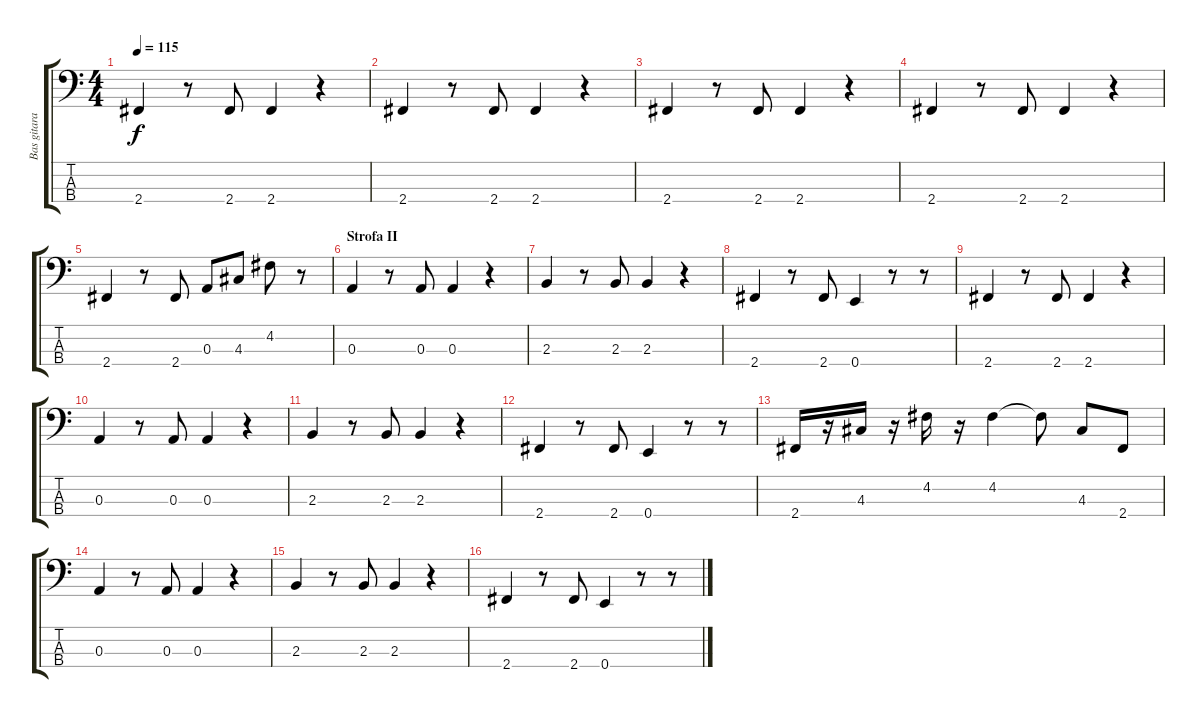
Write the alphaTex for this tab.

\track ("Bas gitara" "Bas gitara") {instrument electricbassfinger}
\staff {score tabs}
\tuning (G2 D2 A1 E1) {hide}
\ts (4 4)
\tempo 115
\clef f4
\ks c
2.4.4{dy f} r.8 2.4.8 2.4.4 r.4 |
2.4.4 r.8 2.4.8 2.4.4 r.4 |
2.4.4 r.8 2.4.8 2.4.4 r.4 |
2.4.4 r.8 2.4.8 2.4.4 r.4 |
2.4.4 r.8 2.4.8 0.3.8 4.3.8 4.2.8 r.8 |
\section ("" "Strofa II")
0.3.4 r.8 0.3.8 0.3.4 r.4 |
2.3.4 r.8 2.3.8 2.3.4 r.4 |
2.4.4 r.8 2.4.8 0.4.4 r.8 r.8 |
2.4.4 r.8 2.4.8 2.4.4 r.4 |
0.3.4 r.8 0.3.8 0.3.4 r.4 |
2.3.4 r.8 2.3.8 2.3.4 r.4 |
2.4.4 r.8 2.4.8 0.4.4 r.8 r.8 |
2.4.16 r.16 4.3.16 r.16 4.2.16 r.16 4.2.4 4.2{t}.8 4.3.8 2.4.8 |
0.3.4 r.8 0.3.8 0.3.4 r.4 |
2.3.4 r.8 2.3.8 2.3.4 r.4 |
2.4.4 r.8 2.4.8 0.4.4 r.8 r.8
